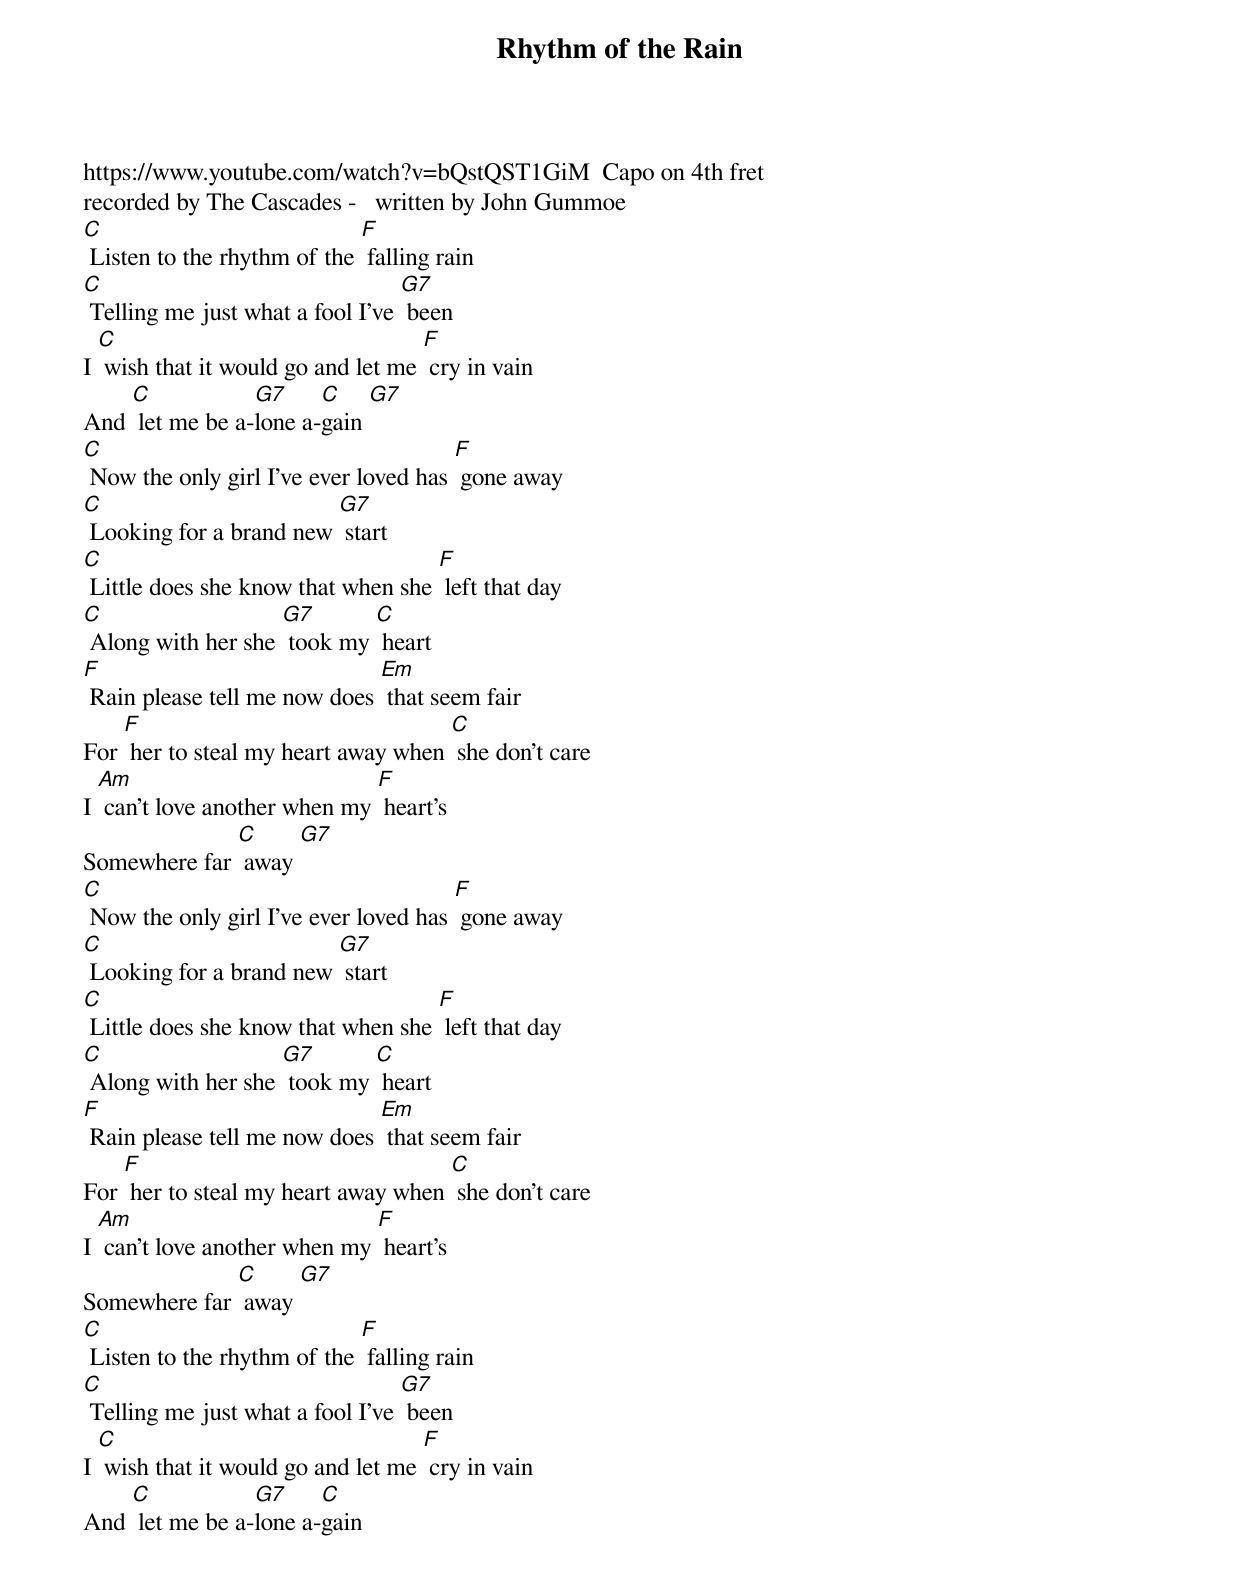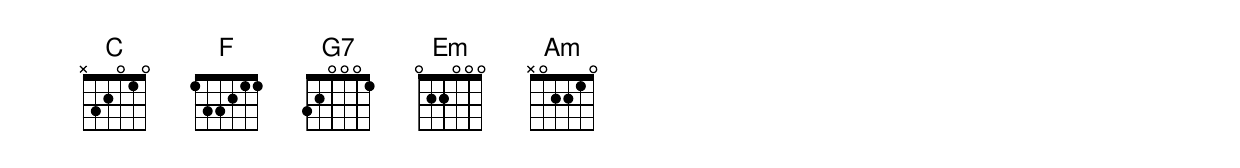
{t: Rhythm of the Rain }
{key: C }
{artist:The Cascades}
https://www.youtube.com/watch?v=bQstQST1GiM  Capo on 4th fret
recorded by The Cascades -   written by John Gummoe
{c: }
[C] Listen to the rhythm of the [F] falling rain
[C] Telling me just what a fool I've [G7] been
I [C] wish that it would go and let me [F] cry in vain
And [C] let me be a-[G7]lone a-[C]gain [G7]
{c: }
[C] Now the only girl I've ever loved has [F] gone away
[C] Looking for a brand new [G7] start
[C] Little does she know that when she [F] left that day
[C] Along with her she [G7] took my [C] heart
{c: }
[F] Rain please tell me now does [Em] that seem fair
For [F] her to steal my heart away when [C] she don't care
I [Am] can't love another when my [F] heart's
Somewhere far [C] away [G7]
{c: }
[C] Now the only girl I've ever loved has [F] gone away
[C] Looking for a brand new [G7] start
[C] Little does she know that when she [F] left that day
[C] Along with her she [G7] took my [C] heart
{c: }
[F] Rain please tell me now does [Em] that seem fair
For [F] her to steal my heart away when [C] she don't care
I [Am] can't love another when my [F] heart's
Somewhere far [C] away [G7]
{c: }
[C] Listen to the rhythm of the [F] falling rain
[C] Telling me just what a fool I've [G7] been
I [C] wish that it would go and let me [F] cry in vain
And [C] let me be a-[G7]lone a-[C]gain
